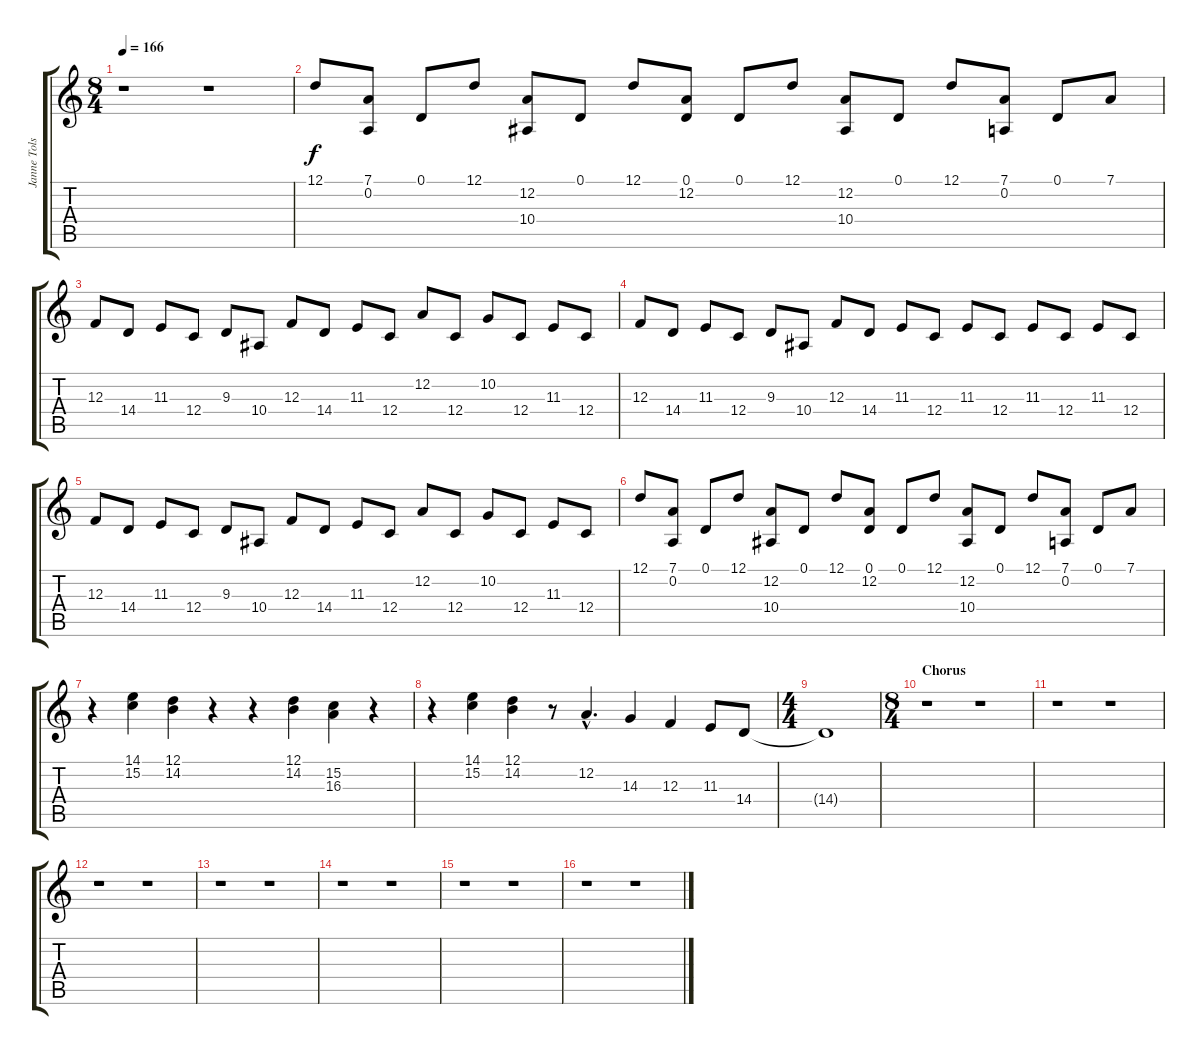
\track ("Janne Tolsa - Lead Keyboard" "Janne Tols") {instrument pad3polysynth}
\staff {score tabs}
\tuning (D4 A3 F3 C3 G2 D2) {hide}
\ts (8 4)
\tempo 166
\clef g2
\ks c
r.1{dy f} r.1 |
12.1.8{volume 11} (7.1 0.2).8 0.1.8 12.1.8 (12.2 10.4).8 0.1.8 12.1.8 (0.1 12.2).8 0.1.8 12.1.8 (12.2 10.4).8 0.1.8 12.1.8 (7.1 0.2).8 0.1.8 7.1.8 |
12.3.8{volume 9} 14.4.8 11.3.8 12.4.8 9.3.8 10.4.8 12.3.8 14.4.8 11.3.8 12.4.8 12.2.8 12.4.8 10.2.8 12.4.8 11.3.8 12.4.8 |
12.3.8 14.4.8 11.3.8 12.4.8 9.3.8 10.4.8 12.3.8 14.4.8 11.3.8 12.4.8 11.3.8 12.4.8 11.3.8 12.4.8 11.3.8 12.4.8 |
12.3.8 14.4.8 11.3.8 12.4.8 9.3.8 10.4.8 12.3.8 14.4.8 11.3.8 12.4.8 12.2.8 12.4.8 10.2.8 12.4.8 11.3.8 12.4.8 |
12.1.8{volume 11} (7.1 0.2).8 0.1.8 12.1.8 (12.2 10.4).8 0.1.8 12.1.8 (0.1 12.2).8 0.1.8 12.1.8 (12.2 10.4).8 0.1.8 12.1.8 (7.1 0.2).8 0.1.8 7.1.8 |
r.4 (14.1 15.2).4 (12.1 14.2).4 r.4 r.4 (12.1 14.2).4 (15.2 16.3).4 r.4 |
r.4 (14.1 15.2).4 (12.1 14.2).4 r.8 12.2{hac}.4{d} 14.3.4 12.3.4 11.3.8 14.4.8 |
\ts (4 4)
14.4{t}.1 |
\ts (8 4)
\section ("" "Chorus")
r.1 r.1 |
r.1 r.1 |
r.1 r.1 |
r.1 r.1 |
r.1 r.1 |
r.1 r.1 |
r.1 r.1
